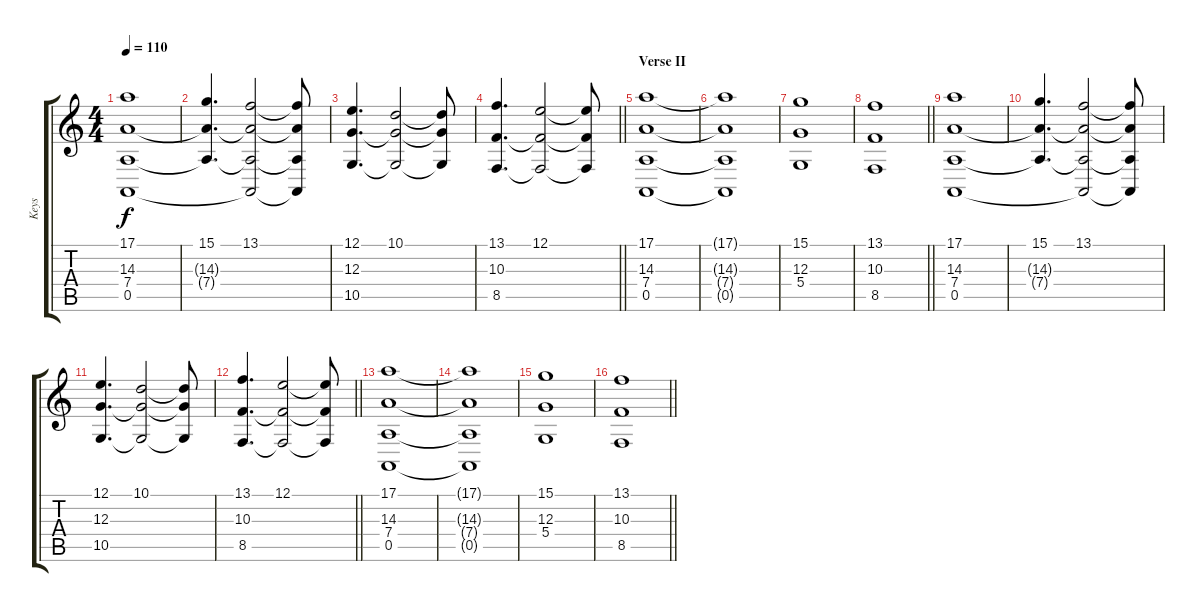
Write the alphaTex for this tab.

\track ("Keys" "Keys") {instrument drawbarorgan}
\staff {score tabs}
\tuning (E4 B3 G3 D3 A2 E2) {hide}
\ts (4 4)
\section ("" "")
\tempo 110
\clef g2
\ks c
(17.1 14.3 7.4 0.5).1{dy f} |
(15.1 14.3{t} 7.4{t}).4{d} (13.1 14.3{t} 7.4{t} 0.5{t}).2 (13.1{t} 14.3{t} 7.4{t} 0.5{t}).8 |
(12.1 12.3 10.5).4{d} (10.1 12.3{t} 10.5{t}).2 (10.1{t} 12.3{t} 10.5{t}).8 |
\barLineRight lightlight
(13.1 10.3 8.5).4{d} (12.1 10.3{t} 8.5{t}).2 (12.1{t} 10.3{t} 8.5{t}).8 |
\section ("" "Verse II")
(17.1 14.3 7.4 0.5).1 |
(17.1{t} 14.3{t} 7.4{t} 0.5{t}).1 |
(15.1 12.3 5.4).1 |
\barLineRight lightlight
(13.1 10.3 8.5).1 |
\section ("" "")
(17.1 14.3 7.4 0.5).1 |
(15.1 14.3{t} 7.4{t}).4{d} (13.1 14.3{t} 7.4{t} 0.5{t}).2 (13.1{t} 14.3{t} 7.4{t} 0.5{t}).8 |
(12.1 12.3 10.5).4{d} (10.1 12.3{t} 10.5{t}).2 (10.1{t} 12.3{t} 10.5{t}).8 |
\barLineRight lightlight
(13.1 10.3 8.5).4{d} (12.1 10.3{t} 8.5{t}).2 (12.1{t} 10.3{t} 8.5{t}).8 |
\section ("" "")
(17.1 14.3 7.4 0.5).1 |
(17.1{t} 14.3{t} 7.4{t} 0.5{t}).1 |
(15.1 12.3 5.4).1 |
\barLineRight lightlight
(13.1 10.3 8.5).1
